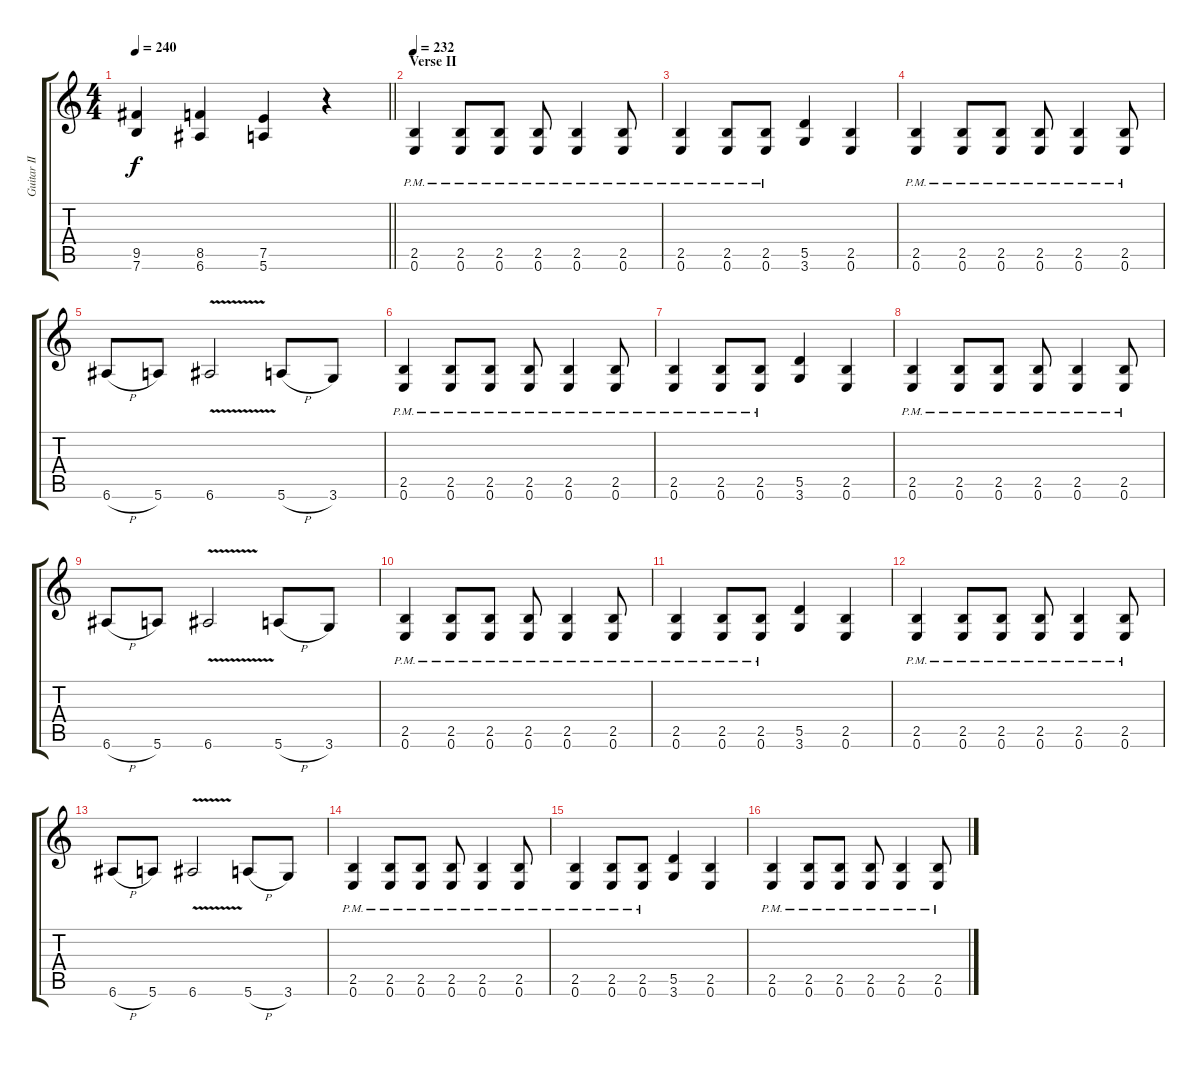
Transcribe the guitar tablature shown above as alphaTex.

\track ("Guitar II" "Guitar II") {instrument overdrivenguitar}
\staff {score tabs}
\tuning (E4 B3 G3 D3 A2 E2) {hide}
\ts (4 4)
\tempo 240
\clef g2
\barLineRight lightlight
\ks c
(9.5 7.6).4{dy f} (8.5 6.6).4 (7.5 5.6).4 r.4 |
\section ("" "Verse II")
\tempo 232
(2.5{pm} 0.6{pm}).4 (2.5{pm} 0.6{pm}).8 (2.5{pm} 0.6{pm}).8 (2.5{pm} 0.6{pm}).8 (2.5{pm} 0.6{pm}).4 (2.5{pm} 0.6{pm}).8 |
(2.5{pm} 0.6{pm}).4 (2.5{pm} 0.6{pm}).8 (2.5{pm} 0.6{pm}).8 (5.5 3.6).4 (2.5 0.6).4 |
(2.5{pm} 0.6{pm}).4 (2.5{pm} 0.6{pm}).8 (2.5{pm} 0.6{pm}).8 (2.5{pm} 0.6{pm}).8 (2.5{pm} 0.6{pm}).4 (2.5{pm} 0.6{pm}).8 |
6.6{h}.8 5.6.8 6.6{v}.2 5.6{h}.8 3.6.8 |
(2.5{pm} 0.6{pm}).4 (2.5{pm} 0.6{pm}).8 (2.5{pm} 0.6{pm}).8 (2.5{pm} 0.6{pm}).8 (2.5{pm} 0.6{pm}).4 (2.5{pm} 0.6{pm}).8 |
(2.5{pm} 0.6{pm}).4 (2.5{pm} 0.6{pm}).8 (2.5{pm} 0.6{pm}).8 (5.5 3.6).4 (2.5 0.6).4 |
(2.5{pm} 0.6{pm}).4 (2.5{pm} 0.6{pm}).8 (2.5{pm} 0.6{pm}).8 (2.5{pm} 0.6{pm}).8 (2.5{pm} 0.6{pm}).4 (2.5{pm} 0.6{pm}).8 |
6.6{h}.8 5.6.8 6.6{v}.2 5.6{h}.8 3.6.8 |
(2.5{pm} 0.6{pm}).4 (2.5{pm} 0.6{pm}).8 (2.5{pm} 0.6{pm}).8 (2.5{pm} 0.6{pm}).8 (2.5{pm} 0.6{pm}).4 (2.5{pm} 0.6{pm}).8 |
(2.5{pm} 0.6{pm}).4 (2.5{pm} 0.6{pm}).8 (2.5{pm} 0.6{pm}).8 (5.5 3.6).4 (2.5 0.6).4 |
(2.5{pm} 0.6{pm}).4 (2.5{pm} 0.6{pm}).8 (2.5{pm} 0.6{pm}).8 (2.5{pm} 0.6{pm}).8 (2.5{pm} 0.6{pm}).4 (2.5{pm} 0.6{pm}).8 |
6.6{h}.8 5.6.8 6.6{v}.2 5.6{h}.8 3.6.8 |
(2.5{pm} 0.6{pm}).4 (2.5{pm} 0.6{pm}).8 (2.5{pm} 0.6{pm}).8 (2.5{pm} 0.6{pm}).8 (2.5{pm} 0.6{pm}).4 (2.5{pm} 0.6{pm}).8 |
(2.5{pm} 0.6{pm}).4 (2.5{pm} 0.6{pm}).8 (2.5{pm} 0.6{pm}).8 (5.5 3.6).4 (2.5 0.6).4 |
(2.5{pm} 0.6{pm}).4 (2.5{pm} 0.6{pm}).8 (2.5{pm} 0.6{pm}).8 (2.5{pm} 0.6{pm}).8 (2.5{pm} 0.6{pm}).4 (2.5{pm} 0.6{pm}).8
